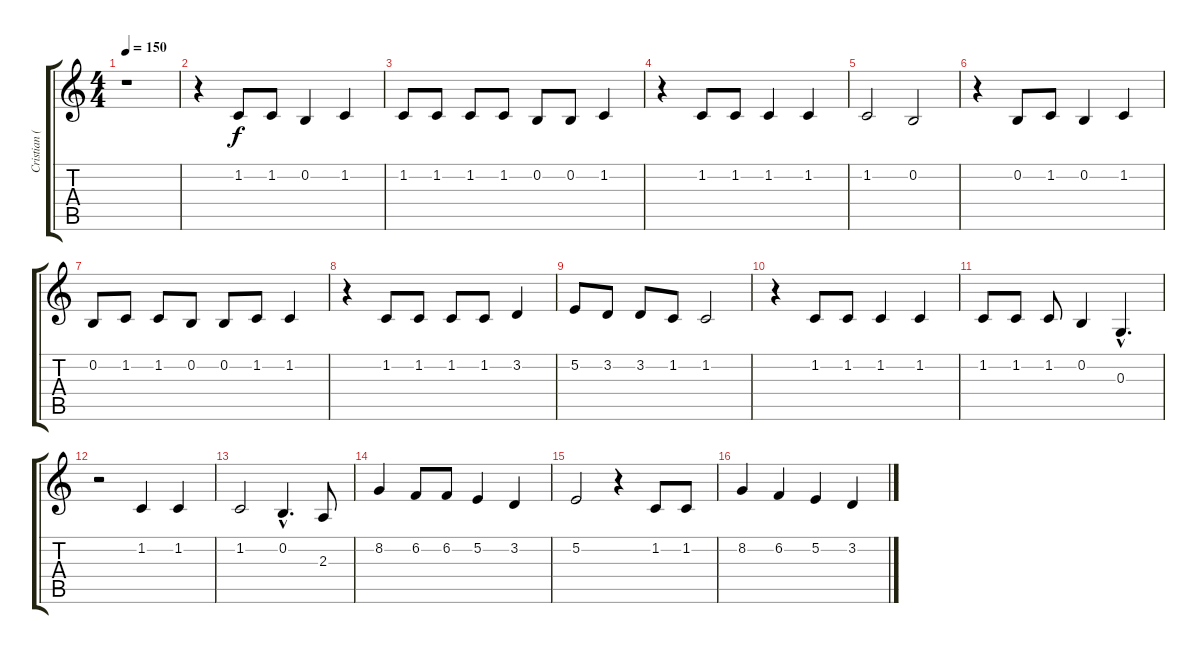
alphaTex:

\track ("Cristian (Voz)" "Cristian (") {instrument acousticgrandpiano}
\staff {score tabs}
\tuning (E4 B3 G3 D3 A2 E2) {hide}
\ts (4 4)
\tempo 150
\clef g2
\ks c
r.1{dy f instrument acousticgrandpiano} |
r.4 1.2.8 1.2.8 0.2.4 1.2.4 |
1.2.8 1.2.8 1.2.8 1.2.8 0.2.8 0.2.8 1.2.4 |
r.4 1.2.8 1.2.8 1.2.4 1.2.4 |
1.2.2 0.2.2 |
r.4 0.2.8 1.2.8 0.2.4 1.2.4 |
0.2.8 1.2.8 1.2.8 0.2.8 0.2.8 1.2.8 1.2.4 |
r.4 1.2.8 1.2.8 1.2.8 1.2.8 3.2.4 |
5.2.8 3.2.8 3.2.8 1.2.8 1.2.2 |
r.4 1.2.8 1.2.8 1.2.4 1.2.4 |
1.2.8 1.2.8 1.2.8 0.2.4 0.3{hac}.4{d} |
r.2 1.2.4 1.2.4 |
1.2.2 0.2{hac}.4{d} 2.3.8 |
8.2.4 6.2.8 6.2.8 5.2.4 3.2.4 |
5.2.2 r.4 1.2.8 1.2.8 |
8.2.4 6.2.4 5.2.4 3.2.4
